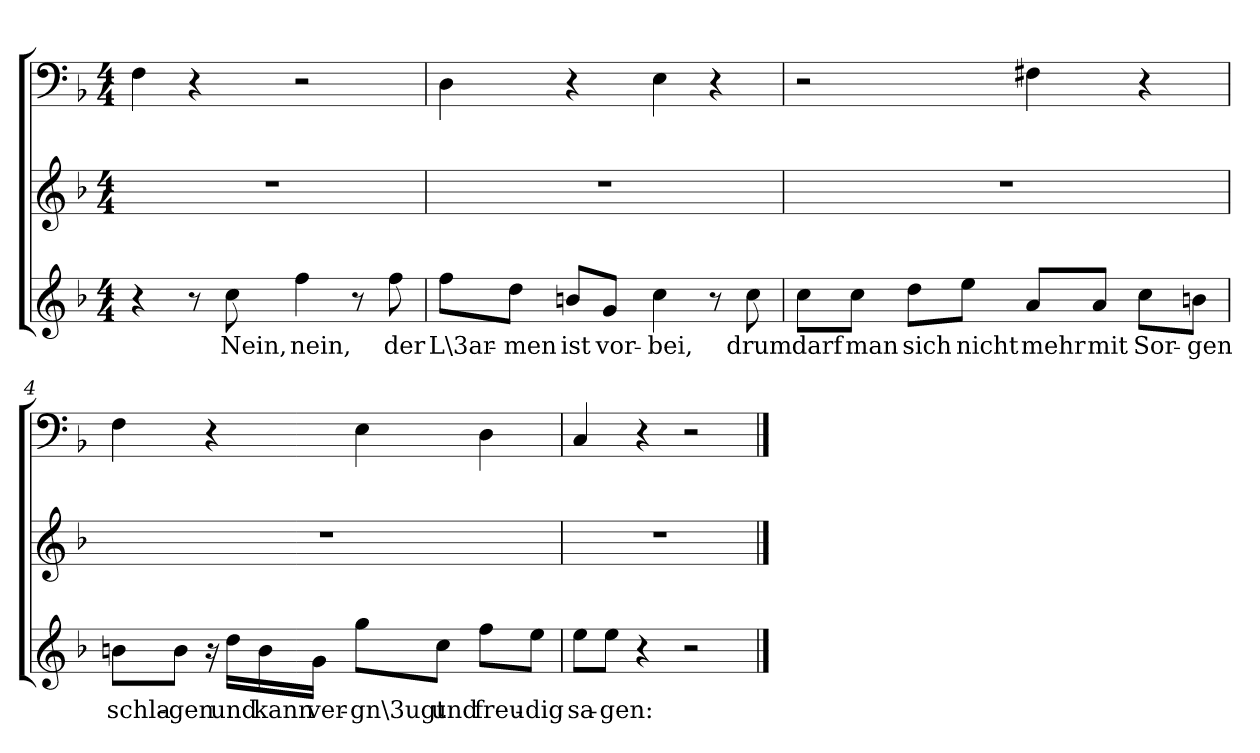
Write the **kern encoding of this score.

**kern	**text	**kern	**kern
*part3	*part3	*part2	*part1
*staff3	*staff3	*staff2	*staff1
*clefG2	*	*clefG2	*clefF4
*k[b-]	*	*k[b-]	*k[b-]
*F:	*	*F:	*F:
*M4/4	*	*M4/4	*M4/4
=1	=1	=1	=1
4r	.	1r	4F\
8r	.	.	4r
8cc\	Nein,	.	.
4ff\	nein,	.	2r
8r	.	.	.
8ff\	der	.	.
=2	=2	=2	=2
8ff\L	L\3ar-	1r	4D\
8dd\J	-men	.	.
8bn/L	ist	.	4r
8g/J	vor-	.	.
4cc\	-bei,	.	4E\
8r	.	.	4r
8cc\	drum	.	.
=3	=3	=3	=3
8cc\L	darf	1r	2r
8cc\J	man	.	.
8dd\L	sich	.	.
8ee\J	nicht	.	.
8a/L	mehr	.	4F#X\
8a/J	mit	.	.
8cc\L	Sor-	.	4r
8bn\J	-gen	.	.
=4	=4	=4	=4
8bn\L	schla-	1r	4F\
8b\J	-gen	.	.
16r	.	.	4r
16dd\LL	und	.	.
16b\	kann	.	.
16g\JJ	ver-	.	.
8gg\L	-gn\3ugt	.	4E\
8cc\J	und	.	.
8ff\L	freu-	.	4D\
8ee\J	-dig	.	.
=5	=5	=5	=5
8ee\L	sa-	1r	4C/
8ee\J	-gen:	.	.
4r	.	.	4r
2r	.	.	2r
==	==	==	==
*-	*-	*-	*-
